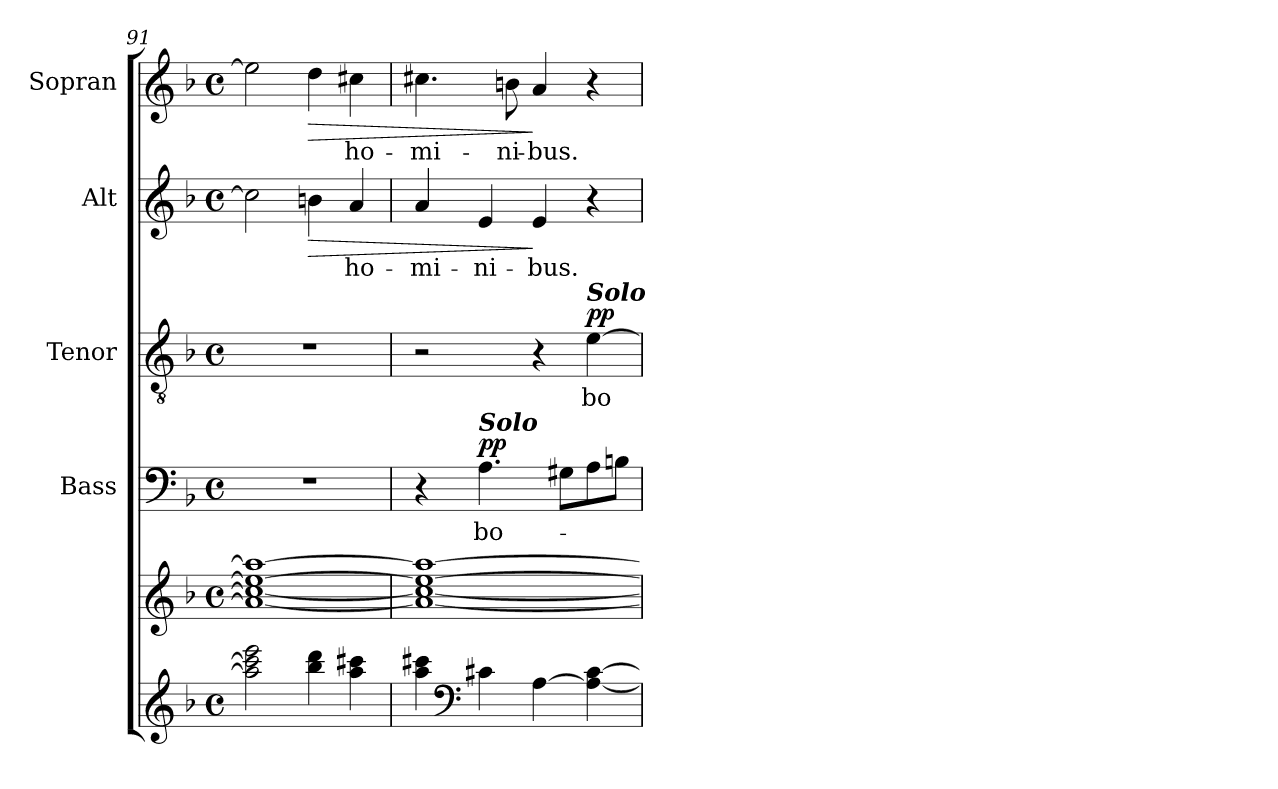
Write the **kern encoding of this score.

**kern	**kern	**kern	**text	**dynam	**kern	**text	**dynam	**kern	**text	**dynam	**kern	**text	**dynam
*part5	*part5	*part4	*part4	*part4	*part3	*part3	*part3	*part2	*part2	*part2	*part1	*part1	*part1
*staff6	*staff5	*staff4	*staff4	*staff4	*staff3	*staff3	*staff3	*staff2	*staff2	*staff2	*staff1	*staff1	*staff1
*	*	*I"Bass	*	*	*I"Tenor	*	*	*I"Alt	*	*	*I"Sopran	*	*
*	*	*I'B.	*	*	*I'T.	*	*	*I'A.	*	*	*I'S.	*	*
!!LO:LB:g=z
*clefG2	*clefG2	*clefF4	*	*	*clefGv2	*	*	*clefG2	*	*	*clefG2	*	*
*k[b-]	*k[b-]	*k[b-]	*	*	*k[b-]	*	*	*k[b-]	*	*	*k[b-]	*	*
*F:	*F:	*F:	*	*	*F:	*	*	*F:	*	*	*F:	*	*
*M4/4	*M4/4	*M4/4	*	*	*M4/4	*	*	*M4/4	*	*	*M4/4	*	*
*met(c)	*met(c)	*met(c)	*	*	*met(c)	*	*	*met(c)	*	*	*met(c)	*	*
=91	=91	=91	=91	=91	=91	=91	=91	=91	=91	=91	=91	=91	=91
2aa\] 2ccc#\] 2eee\	1a_ 1cc#_ 1ee_ 1aa_	1r	.	.	1r	.	.	2cc#\]	.	.	2ee\]	.	.
!	!	!	!	!	!	!	!	!	!	!LO:HP:b	!	!	!LO:HP:b
4bb-\ 4ddd\	.	.	.	.	.	.	.	4bn\	.	>	4dd\	.	>
!	!	!	!	!	!	!	!	!	!LO:LY:b	!	!	!LO:LY:b	!
4aa\ 4ccc#X\	.	.	.	.	.	.	.	4a/	ho-	.	4cc#X\	ho-	.
=92	=92	=92	=92	=92	=92	=92	=92	=92	=92	=92	=92	=92	=92
!	!	!	!	!	!	!	!	!	!LO:LY:b	!	!	!LO:LY:b	!
4aa\ 4ccc#X\	1a_ 1cc#_ 1ee_ 1aa_	4r	.	.	2r	.	.	4a/	-mi-	.	4.cc#X\	-mi-	.
*clefF4	*	*	*	*	*	*	*	*	*	*	*	*	*
!	!	!LO:TX:a:Bi:t=Solo	!	!	!	!	!	!	!	!	!	!	!
!	!	!	!LO:LY:b	!LO:DY:a	!	!	!	!	!LO:LY:b	!	!	!	!
4c#X\	.	4.A\	bo-	pp	.	.	.	4e/	-ni-	.	.	.	.
!	!	!	!	!	!	!	!	!	!	!	!	!LO:LY:b	!
.	.	.	.	.	.	.	.	.	.	.	8bn\	-ni-	.
!	!	!	!	!	!	!	!	!	!LO:LY:b	!	!	!LO:LY:b	!
[4A\	.	.	.	.	4r	.	.	4e/	-bus.	]	4a/	-bus.	]
.	.	8G#X\L	.	.	.	.	.	.	.	.	.	.	.
!	!	!	!	!	!LO:TX:a:Bi:t=Solo	!	!	!	!	!	!	!	!
!	!	!	!	!	!	!LO:LY:b	!LO:DY:a	!	!	!	!	!	!
4A\_ [4c#\	.	8A\	.	.	[4e\	bo-	pp	4r	.	.	4r	.	.
.	.	8Bn\J	.	.	.	.	.	.	.	.	.	.	.
=	=	=	=	=	=	=	=	=	=	=	=	=	=
*-	*-	*-	*-	*-	*-	*-	*-	*-	*-	*-	*-	*-	*-
